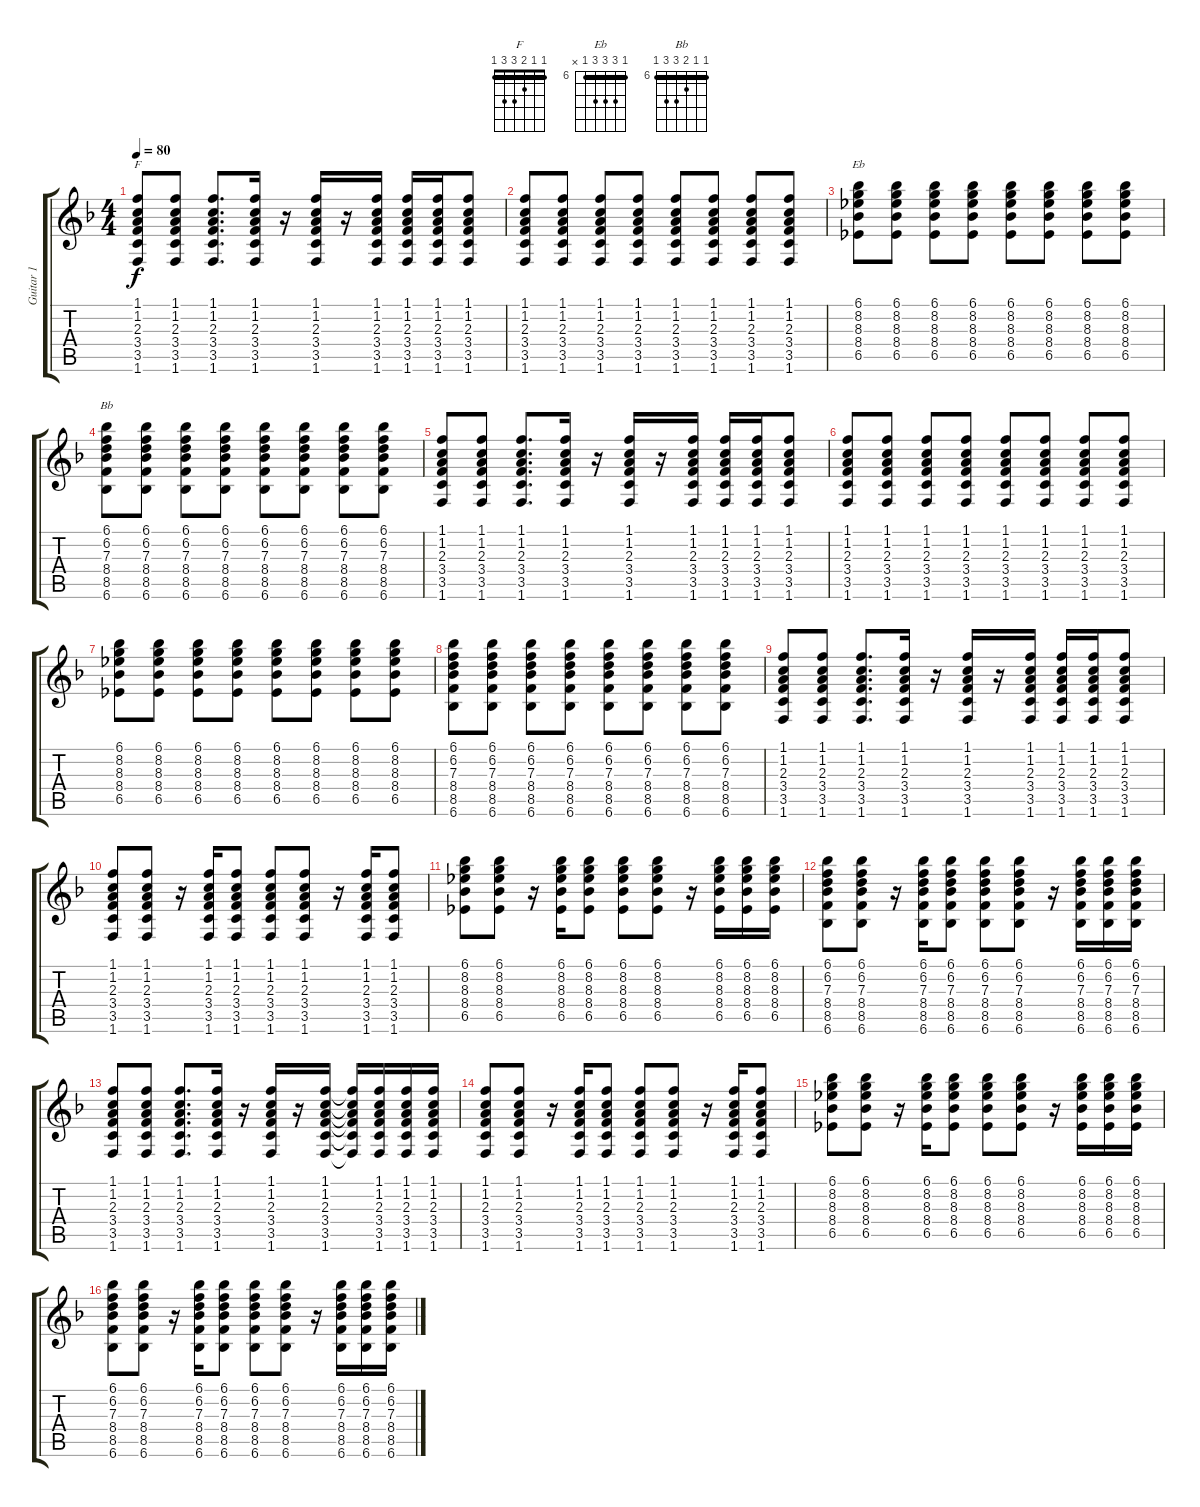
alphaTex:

\track ("Guitar 1" "Guitar 1") {instrument electricguitarjazz}
\staff {score tabs}
\tuning (E4 B3 G3 D3 A2 E2) {hide}
\chord ("F" 1 1 2 3 3 1) {barre 1}
\chord ("Eb" 6 8 8 8 6 x) {firstfret 6 barre 6}
\chord ("Bb" 6 6 7 8 8 6) {firstfret 6 barre 6}
\ts (4 4)
\tempo 80
\clef g2
\ks f
(1.1 1.2 2.3 3.4 3.5 1.6).8{ch "F" dy f} (1.1 1.2 2.3 3.4 3.5 1.6).8 (1.1 1.2 2.3 3.4 3.5 1.6).8{d} (1.1 1.2 2.3 3.4 3.5 1.6).16 r.16 (1.1 1.2 2.3 3.4 3.5 1.6).16 r.16 (1.1 1.2 2.3 3.4 3.5 1.6).16 (1.1 1.2 2.3 3.4 3.5 1.6).16 (1.1 1.2 2.3 3.4 3.5 1.6).16 (1.1 1.2 2.3 3.4 3.5 1.6).8 |
(1.1 1.2 2.3 3.4 3.5 1.6).8 (1.1 1.2 2.3 3.4 3.5 1.6).8 (1.1 1.2 2.3 3.4 3.5 1.6).8 (1.1 1.2 2.3 3.4 3.5 1.6).8 (1.1 1.2 2.3 3.4 3.5 1.6).8 (1.1 1.2 2.3 3.4 3.5 1.6).8 (1.1 1.2 2.3 3.4 3.5 1.6).8 (1.1 1.2 2.3 3.4 3.5 1.6).8 |
(6.1 8.2 8.3 8.4 6.5).8{ch "Eb"} (6.1 8.2 8.3 8.4 6.5).8 (6.1 8.2 8.3 8.4 6.5).8 (6.1 8.2 8.3 8.4 6.5).8 (6.1 8.2 8.3 8.4 6.5).8 (6.1 8.2 8.3 8.4 6.5).8 (6.1 8.2 8.3 8.4 6.5).8 (6.1 8.2 8.3 8.4 6.5).8 |
(6.1 6.2 7.3 8.4 8.5 6.6).8{ch "Bb"} (6.1 6.2 7.3 8.4 8.5 6.6).8 (6.1 6.2 7.3 8.4 8.5 6.6).8 (6.1 6.2 7.3 8.4 8.5 6.6).8 (6.1 6.2 7.3 8.4 8.5 6.6).8 (6.1 6.2 7.3 8.4 8.5 6.6).8 (6.1 6.2 7.3 8.4 8.5 6.6).8 (6.1 6.2 7.3 8.4 8.5 6.6).8 |
(1.1 1.2 2.3 3.4 3.5 1.6).8 (1.1 1.2 2.3 3.4 3.5 1.6).8 (1.1 1.2 2.3 3.4 3.5 1.6).8{d} (1.1 1.2 2.3 3.4 3.5 1.6).16 r.16 (1.1 1.2 2.3 3.4 3.5 1.6).16 r.16 (1.1 1.2 2.3 3.4 3.5 1.6).16 (1.1 1.2 2.3 3.4 3.5 1.6).16 (1.1 1.2 2.3 3.4 3.5 1.6).16 (1.1 1.2 2.3 3.4 3.5 1.6).8 |
(1.1 1.2 2.3 3.4 3.5 1.6).8 (1.1 1.2 2.3 3.4 3.5 1.6).8 (1.1 1.2 2.3 3.4 3.5 1.6).8 (1.1 1.2 2.3 3.4 3.5 1.6).8 (1.1 1.2 2.3 3.4 3.5 1.6).8 (1.1 1.2 2.3 3.4 3.5 1.6).8 (1.1 1.2 2.3 3.4 3.5 1.6).8 (1.1 1.2 2.3 3.4 3.5 1.6).8 |
(6.1 8.2 8.3 8.4 6.5).8 (6.1 8.2 8.3 8.4 6.5).8 (6.1 8.2 8.3 8.4 6.5).8 (6.1 8.2 8.3 8.4 6.5).8 (6.1 8.2 8.3 8.4 6.5).8 (6.1 8.2 8.3 8.4 6.5).8 (6.1 8.2 8.3 8.4 6.5).8 (6.1 8.2 8.3 8.4 6.5).8 |
(6.1 6.2 7.3 8.4 8.5 6.6).8 (6.1 6.2 7.3 8.4 8.5 6.6).8 (6.1 6.2 7.3 8.4 8.5 6.6).8 (6.1 6.2 7.3 8.4 8.5 6.6).8 (6.1 6.2 7.3 8.4 8.5 6.6).8 (6.1 6.2 7.3 8.4 8.5 6.6).8 (6.1 6.2 7.3 8.4 8.5 6.6).8 (6.1 6.2 7.3 8.4 8.5 6.6).8 |
(1.1 1.2 2.3 3.4 3.5 1.6).8 (1.1 1.2 2.3 3.4 3.5 1.6).8 (1.1 1.2 2.3 3.4 3.5 1.6).8{d} (1.1 1.2 2.3 3.4 3.5 1.6).16 r.16 (1.1 1.2 2.3 3.4 3.5 1.6).16 r.16 (1.1 1.2 2.3 3.4 3.5 1.6).16 (1.1 1.2 2.3 3.4 3.5 1.6).16 (1.1 1.2 2.3 3.4 3.5 1.6).16 (1.1 1.2 2.3 3.4 3.5 1.6).8 |
(1.1 1.2 2.3 3.4 3.5 1.6).8 (1.1 1.2 2.3 3.4 3.5 1.6).8 r.16 (1.1 1.2 2.3 3.4 3.5 1.6).16 (1.1 1.2 2.3 3.4 3.5 1.6).8 (1.1 1.2 2.3 3.4 3.5 1.6).8 (1.1 1.2 2.3 3.4 3.5 1.6).8 r.16 (1.1 1.2 2.3 3.4 3.5 1.6).16 (1.1 1.2 2.3 3.4 3.5 1.6).8 |
(6.1 8.2 8.3 8.4 6.5).8 (6.1 8.2 8.3 8.4 6.5).8 r.16 (6.1 8.2 8.3 8.4 6.5).16 (6.1 8.2 8.3 8.4 6.5).8 (6.1 8.2 8.3 8.4 6.5).8 (6.1 8.2 8.3 8.4 6.5).8 r.16 (6.1 8.2 8.3 8.4 6.5).16 (6.1 8.2 8.3 8.4 6.5).16 (6.1 8.2 8.3 8.4 6.5).16 |
(6.1 6.2 7.3 8.4 8.5 6.6).8 (6.1 6.2 7.3 8.4 8.5 6.6).8 r.16 (6.1 6.2 7.3 8.4 8.5 6.6).16 (6.1 6.2 7.3 8.4 8.5 6.6).8 (6.1 6.2 7.3 8.4 8.5 6.6).8 (6.1 6.2 7.3 8.4 8.5 6.6).8 r.16 (6.1 6.2 7.3 8.4 8.5 6.6).16 (6.1 6.2 7.3 8.4 8.5 6.6).16 (6.1 6.2 7.3 8.4 8.5 6.6).16 |
(1.1 1.2 2.3 3.4 3.5 1.6).8 (1.1 1.2 2.3 3.4 3.5 1.6).8 (1.1 1.2 2.3 3.4 3.5 1.6).8{d} (1.1 1.2 2.3 3.4 3.5 1.6).16 r.16 (1.1 1.2 2.3 3.4 3.5 1.6).16 r.16 (1.1 1.2 2.3 3.4 3.5 1.6).16 (1.1{t} 1.2{t} 2.3{t} 3.4{t} 3.5{t} 1.6{t}).16 (1.1 1.2 2.3 3.4 3.5 1.6).16 (1.1 1.2 2.3 3.4 3.5 1.6).16 (1.1 1.2 2.3 3.4 3.5 1.6).16 |
(1.1 1.2 2.3 3.4 3.5 1.6).8 (1.1 1.2 2.3 3.4 3.5 1.6).8 r.16 (1.1 1.2 2.3 3.4 3.5 1.6).16 (1.1 1.2 2.3 3.4 3.5 1.6).8 (1.1 1.2 2.3 3.4 3.5 1.6).8 (1.1 1.2 2.3 3.4 3.5 1.6).8 r.16 (1.1 1.2 2.3 3.4 3.5 1.6).16 (1.1 1.2 2.3 3.4 3.5 1.6).8 |
(6.1 8.2 8.3 8.4 6.5).8 (6.1 8.2 8.3 8.4 6.5).8 r.16 (6.1 8.2 8.3 8.4 6.5).16 (6.1 8.2 8.3 8.4 6.5).8 (6.1 8.2 8.3 8.4 6.5).8 (6.1 8.2 8.3 8.4 6.5).8 r.16 (6.1 8.2 8.3 8.4 6.5).16 (6.1 8.2 8.3 8.4 6.5).16 (6.1 8.2 8.3 8.4 6.5).16 |
(6.1 6.2 7.3 8.4 8.5 6.6).8 (6.1 6.2 7.3 8.4 8.5 6.6).8 r.16 (6.1 6.2 7.3 8.4 8.5 6.6).16 (6.1 6.2 7.3 8.4 8.5 6.6).8 (6.1 6.2 7.3 8.4 8.5 6.6).8 (6.1 6.2 7.3 8.4 8.5 6.6).8 r.16 (6.1 6.2 7.3 8.4 8.5 6.6).16 (6.1 6.2 7.3 8.4 8.5 6.6).16 (6.1 6.2 7.3 8.4 8.5 6.6).16
